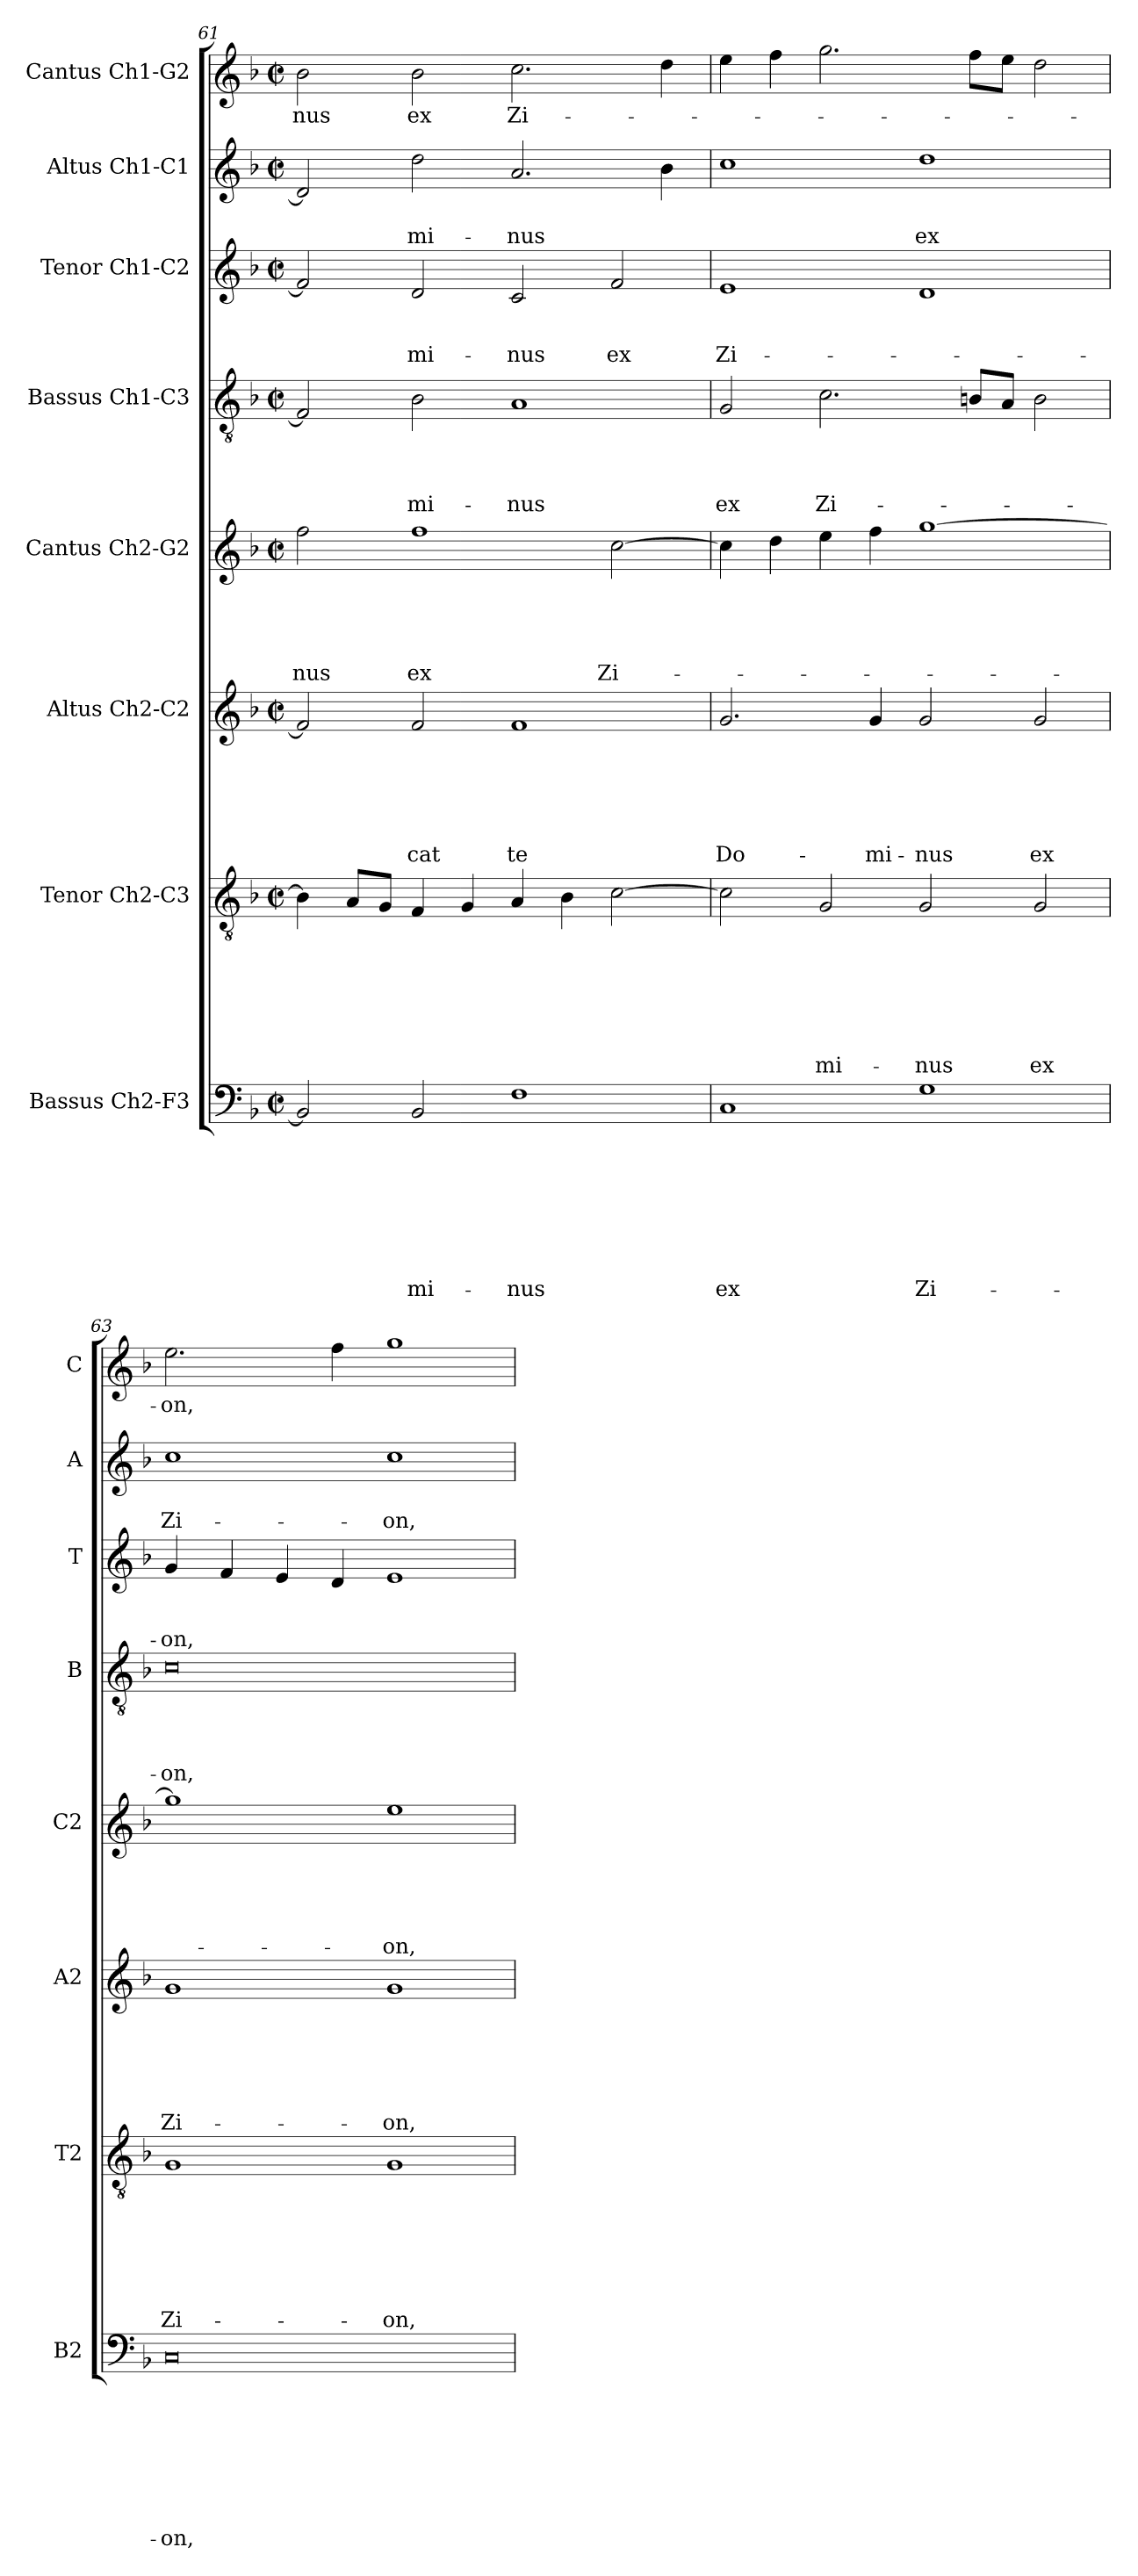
**kern	**text	**text	**text	**text	**text	**text	**text	**text	**kern	**text	**text	**text	**text	**text	**text	**text	**kern	**text	**text	**text	**text	**text	**text	**kern	**text	**text	**text	**text	**text	**kern	**text	**text	**text	**text	**kern	**text	**text	**text	**kern	**text	**text	**kern	**text
*part8	*part8	*part8	*part8	*part8	*part8	*part8	*part8	*part8	*part7	*part7	*part7	*part7	*part7	*part7	*part7	*part7	*part6	*part6	*part6	*part6	*part6	*part6	*part6	*part5	*part5	*part5	*part5	*part5	*part5	*part4	*part4	*part4	*part4	*part4	*part3	*part3	*part3	*part3	*part2	*part2	*part2	*part1	*part1
*staff8	*staff8	*staff8	*staff8	*staff8	*staff8	*staff8	*staff8	*staff8	*staff7	*staff7	*staff7	*staff7	*staff7	*staff7	*staff7	*staff7	*staff6	*staff6	*staff6	*staff6	*staff6	*staff6	*staff6	*staff5	*staff5	*staff5	*staff5	*staff5	*staff5	*staff4	*staff4	*staff4	*staff4	*staff4	*staff3	*staff3	*staff3	*staff3	*staff2	*staff2	*staff2	*staff1	*staff1
*I"Bassus Ch2-F3	*	*	*	*	*	*	*	*	*I"Tenor Ch2-C3	*	*	*	*	*	*	*	*I"Altus Ch2-C2	*	*	*	*	*	*	*I"Cantus Ch2-G2	*	*	*	*	*	*I"Bassus Ch1-C3	*	*	*	*	*I"Tenor Ch1-C2	*	*	*	*I"Altus Ch1-C1	*	*	*I"Cantus Ch1-G2	*
*I'B2	*	*	*	*	*	*	*	*	*I'T2	*	*	*	*	*	*	*	*I'A2	*	*	*	*	*	*	*I'C2	*	*	*	*	*	*I'B	*	*	*	*	*I'T	*	*	*	*I'A	*	*	*I'C	*
*clefF4	*	*	*	*	*	*	*	*	*clefGv2	*	*	*	*	*	*	*	*clefG2	*	*	*	*	*	*	*clefG2	*	*	*	*	*	*clefGv2	*	*	*	*	*clefG2	*	*	*	*clefG2	*	*	*clefG2	*
*k[b-]	*	*	*	*	*	*	*	*	*k[b-]	*	*	*	*	*	*	*	*k[b-]	*	*	*	*	*	*	*k[b-]	*	*	*	*	*	*k[b-]	*	*	*	*	*k[b-]	*	*	*	*k[b-]	*	*	*k[b-]	*
*F:	*	*	*	*	*	*	*	*	*F:	*	*	*	*	*	*	*	*F:	*	*	*	*	*	*	*F:	*	*	*	*	*	*F:	*	*	*	*	*F:	*	*	*	*F:	*	*	*F:	*
*M2/2	*	*	*	*	*	*	*	*	*M2/2	*	*	*	*	*	*	*	*M2/2	*	*	*	*	*	*	*M2/2	*	*	*	*	*	*M2/2	*	*	*	*	*M2/2	*	*	*	*M2/2	*	*	*M2/2	*
*met(c|)	*	*	*	*	*	*	*	*	*met(c|)	*	*	*	*	*	*	*	*met(c|)	*	*	*	*	*	*	*met(c|)	*	*	*	*	*	*met(c|)	*	*	*	*	*met(c|)	*	*	*	*met(c|)	*	*	*met(c|)	*
=61	=61	=61	=61	=61	=61	=61	=61	=61	=61	=61	=61	=61	=61	=61	=61	=61	=61	=61	=61	=61	=61	=61	=61	=61	=61	=61	=61	=61	=61	=61	=61	=61	=61	=61	=61	=61	=61	=61	=61	=61	=61	=61	=61
!	!	!	!	!	!	!	!	!	!	!	!	!	!	!	!	!	!	!	!	!	!	!	!	!	!	!	!	!	!LO:LY:b	!	!	!	!	!	!	!	!	!	!	!	!	!	!LO:LY:b
2BB-/]	.	.	.	.	.	.	.	.	4B-\]	.	.	.	.	.	.	.	2f/]	.	.	.	.	.	.	2ff\	.	.	.	.	-nus	2F/]	.	.	.	.	2f/]	.	.	.	2d/]	.	.	2b-\	-nus
.	.	.	.	.	.	.	.	.	8A/L	.	.	.	.	.	.	.	.	.	.	.	.	.	.	.	.	.	.	.	.	.	.	.	.	.	.	.	.	.	.	.	.	.	.
.	.	.	.	.	.	.	.	.	8G/J	.	.	.	.	.	.	.	.	.	.	.	.	.	.	.	.	.	.	.	.	.	.	.	.	.	.	.	.	.	.	.	.	.	.
!	!	!	!	!	!	!	!	!LO:LY:b	!	!	!	!	!	!	!	!	!	!	!	!	!	!	!LO:LY:b	!	!	!	!	!	!LO:LY:b	!	!	!	!	!LO:LY:b	!	!	!	!LO:LY:b	!	!	!LO:LY:b	!	!LO:LY:b
2BB-/	.	.	.	.	.	.	.	-mi-	4F/	.	.	.	.	.	.	.	2f/	.	.	.	.	.	-cat	1ff	.	.	.	.	ex	2B-\	.	.	.	-mi-	2d/	.	.	-mi-	2dd\	.	-mi-	2b-\	ex
.	.	.	.	.	.	.	.	.	4G/	.	.	.	.	.	.	.	.	.	.	.	.	.	.	.	.	.	.	.	.	.	.	.	.	.	.	.	.	.	.	.	.	.	.
!	!	!	!	!	!	!	!	!LO:LY:b	!	!	!	!	!	!	!	!	!	!	!	!	!	!	!LO:LY:b	!	!	!	!	!	!	!	!	!	!	!LO:LY:b	!	!	!	!LO:LY:b	!	!	!LO:LY:b	!	!LO:LY:b
1F	.	.	.	.	.	.	.	-nus	4A/	.	.	.	.	.	.	.	1f	.	.	.	.	.	te	.	.	.	.	.	.	1A	.	.	.	-nus	2c/	.	.	-nus	2.a/	.	-nus	2.cc\	Zi-
.	.	.	.	.	.	.	.	.	4B-\	.	.	.	.	.	.	.	.	.	.	.	.	.	.	.	.	.	.	.	.	.	.	.	.	.	.	.	.	.	.	.	.	.	.
!	!	!	!	!	!	!	!	!	!	!	!	!	!	!	!	!	!	!	!	!	!	!	!	!	!	!	!	!	!LO:LY:b	!	!	!	!	!	!	!	!	!LO:LY:b	!	!	!	!	!
.	.	.	.	.	.	.	.	.	[2c\	.	.	.	.	.	.	.	.	.	.	.	.	.	.	[2cc\	.	.	.	.	Zi-	.	.	.	.	.	2f/	.	.	ex	.	.	.	.	.
.	.	.	.	.	.	.	.	.	.	.	.	.	.	.	.	.	.	.	.	.	.	.	.	.	.	.	.	.	.	.	.	.	.	.	.	.	.	.	4b-\	.	.	4dd\	.
!!LO:PB:g=z
=62	=62	=62	=62	=62	=62	=62	=62	=62	=62	=62	=62	=62	=62	=62	=62	=62	=62	=62	=62	=62	=62	=62	=62	=62	=62	=62	=62	=62	=62	=62	=62	=62	=62	=62	=62	=62	=62	=62	=62	=62	=62	=62	=62
!	!	!	!	!	!	!	!	!LO:LY:b	!	!	!	!	!	!	!	!	!	!	!	!	!	!	!LO:LY:b	!	!	!	!	!	!	!	!	!	!	!LO:LY:b	!	!	!	!LO:LY:b	!	!	!	!	!
1C	.	.	.	.	.	.	.	ex	2c\]	.	.	.	.	.	.	.	2.g/	.	.	.	.	.	Do-	4cc\]	.	.	.	.	.	2G/	.	.	.	ex	1e	.	.	Zi-	1cc	.	.	4ee\	.
.	.	.	.	.	.	.	.	.	.	.	.	.	.	.	.	.	.	.	.	.	.	.	.	4dd\	.	.	.	.	.	.	.	.	.	.	.	.	.	.	.	.	.	4ff\	.
!	!	!	!	!	!	!	!	!	!	!	!	!	!	!	!	!LO:LY:b	!	!	!	!	!	!	!	!	!	!	!	!	!	!	!	!	!	!LO:LY:b	!	!	!	!	!	!	!	!	!
.	.	.	.	.	.	.	.	.	2G/	.	.	.	.	.	.	-mi-	.	.	.	.	.	.	.	4ee\	.	.	.	.	.	2.c\	.	.	.	Zi-	.	.	.	.	.	.	.	2.gg\	.
!	!	!	!	!	!	!	!	!	!	!	!	!	!	!	!	!	!	!	!	!	!	!	!LO:LY:b	!	!	!	!	!	!	!	!	!	!	!	!	!	!	!	!	!	!	!	!
.	.	.	.	.	.	.	.	.	.	.	.	.	.	.	.	.	4g/	.	.	.	.	.	-mi-	4ff\	.	.	.	.	.	.	.	.	.	.	.	.	.	.	.	.	.	.	.
!	!	!	!	!	!	!	!	!LO:LY:b	!	!	!	!	!	!	!	!LO:LY:b	!	!	!	!	!	!	!LO:LY:b	!	!	!	!	!	!	!	!	!	!	!	!	!	!	!	!	!	!LO:LY:b	!	!
1G	.	.	.	.	.	.	.	Zi-	2G/	.	.	.	.	.	.	-nus	2g/	.	.	.	.	.	-nus	[1gg	.	.	.	.	.	.	.	.	.	.	1d	.	.	.	1dd	.	ex	.	.
.	.	.	.	.	.	.	.	.	.	.	.	.	.	.	.	.	.	.	.	.	.	.	.	.	.	.	.	.	.	8Bn/L	.	.	.	.	.	.	.	.	.	.	.	8ff\L	.
.	.	.	.	.	.	.	.	.	.	.	.	.	.	.	.	.	.	.	.	.	.	.	.	.	.	.	.	.	.	8A/J	.	.	.	.	.	.	.	.	.	.	.	8ee\J	.
!	!	!	!	!	!	!	!	!	!	!	!	!	!	!	!	!LO:LY:b	!	!	!	!	!	!	!LO:LY:b	!	!	!	!	!	!	!	!	!	!	!	!	!	!	!	!	!	!	!	!
.	.	.	.	.	.	.	.	.	2G/	.	.	.	.	.	.	ex	2g/	.	.	.	.	.	ex	.	.	.	.	.	.	2B\	.	.	.	.	.	.	.	.	.	.	.	2dd\	.
=63	=63	=63	=63	=63	=63	=63	=63	=63	=63	=63	=63	=63	=63	=63	=63	=63	=63	=63	=63	=63	=63	=63	=63	=63	=63	=63	=63	=63	=63	=63	=63	=63	=63	=63	=63	=63	=63	=63	=63	=63	=63	=63	=63
!	!	!	!	!	!	!	!	!LO:LY:b	!	!	!	!	!	!	!	!LO:LY:b	!	!	!	!	!	!	!LO:LY:b	!	!	!	!	!	!	!	!	!	!	!LO:LY:b	!	!	!	!LO:LY:b	!	!	!LO:LY:b	!	!LO:LY:b
0C	.	.	.	.	.	.	.	-on,	1G	.	.	.	.	.	.	Zi-	1g	.	.	.	.	.	Zi-	1gg]	.	.	.	.	.	0c	.	.	.	-on,	4g/	.	.	-on,	1cc	.	Zi-	2.ee\	-on,
.	.	.	.	.	.	.	.	.	.	.	.	.	.	.	.	.	.	.	.	.	.	.	.	.	.	.	.	.	.	.	.	.	.	.	4f/	.	.	.	.	.	.	.	.
.	.	.	.	.	.	.	.	.	.	.	.	.	.	.	.	.	.	.	.	.	.	.	.	.	.	.	.	.	.	.	.	.	.	.	4e/	.	.	.	.	.	.	.	.
.	.	.	.	.	.	.	.	.	.	.	.	.	.	.	.	.	.	.	.	.	.	.	.	.	.	.	.	.	.	.	.	.	.	.	4d/	.	.	.	.	.	.	4ff\	.
!	!	!	!	!	!	!	!	!	!	!	!	!	!	!	!	!LO:LY:b	!	!	!	!	!	!	!LO:LY:b	!	!	!	!	!	!LO:LY:b	!	!	!	!	!	!	!	!	!	!	!	!LO:LY:b	!	!
.	.	.	.	.	.	.	.	.	1G	.	.	.	.	.	.	-on,	1g	.	.	.	.	.	-on,	1ee	.	.	.	.	-on,	.	.	.	.	.	1e	.	.	.	1cc	.	-on,	1gg	.
=	=	=	=	=	=	=	=	=	=	=	=	=	=	=	=	=	=	=	=	=	=	=	=	=	=	=	=	=	=	=	=	=	=	=	=	=	=	=	=	=	=	=	=
*-	*-	*-	*-	*-	*-	*-	*-	*-	*-	*-	*-	*-	*-	*-	*-	*-	*-	*-	*-	*-	*-	*-	*-	*-	*-	*-	*-	*-	*-	*-	*-	*-	*-	*-	*-	*-	*-	*-	*-	*-	*-	*-	*-
